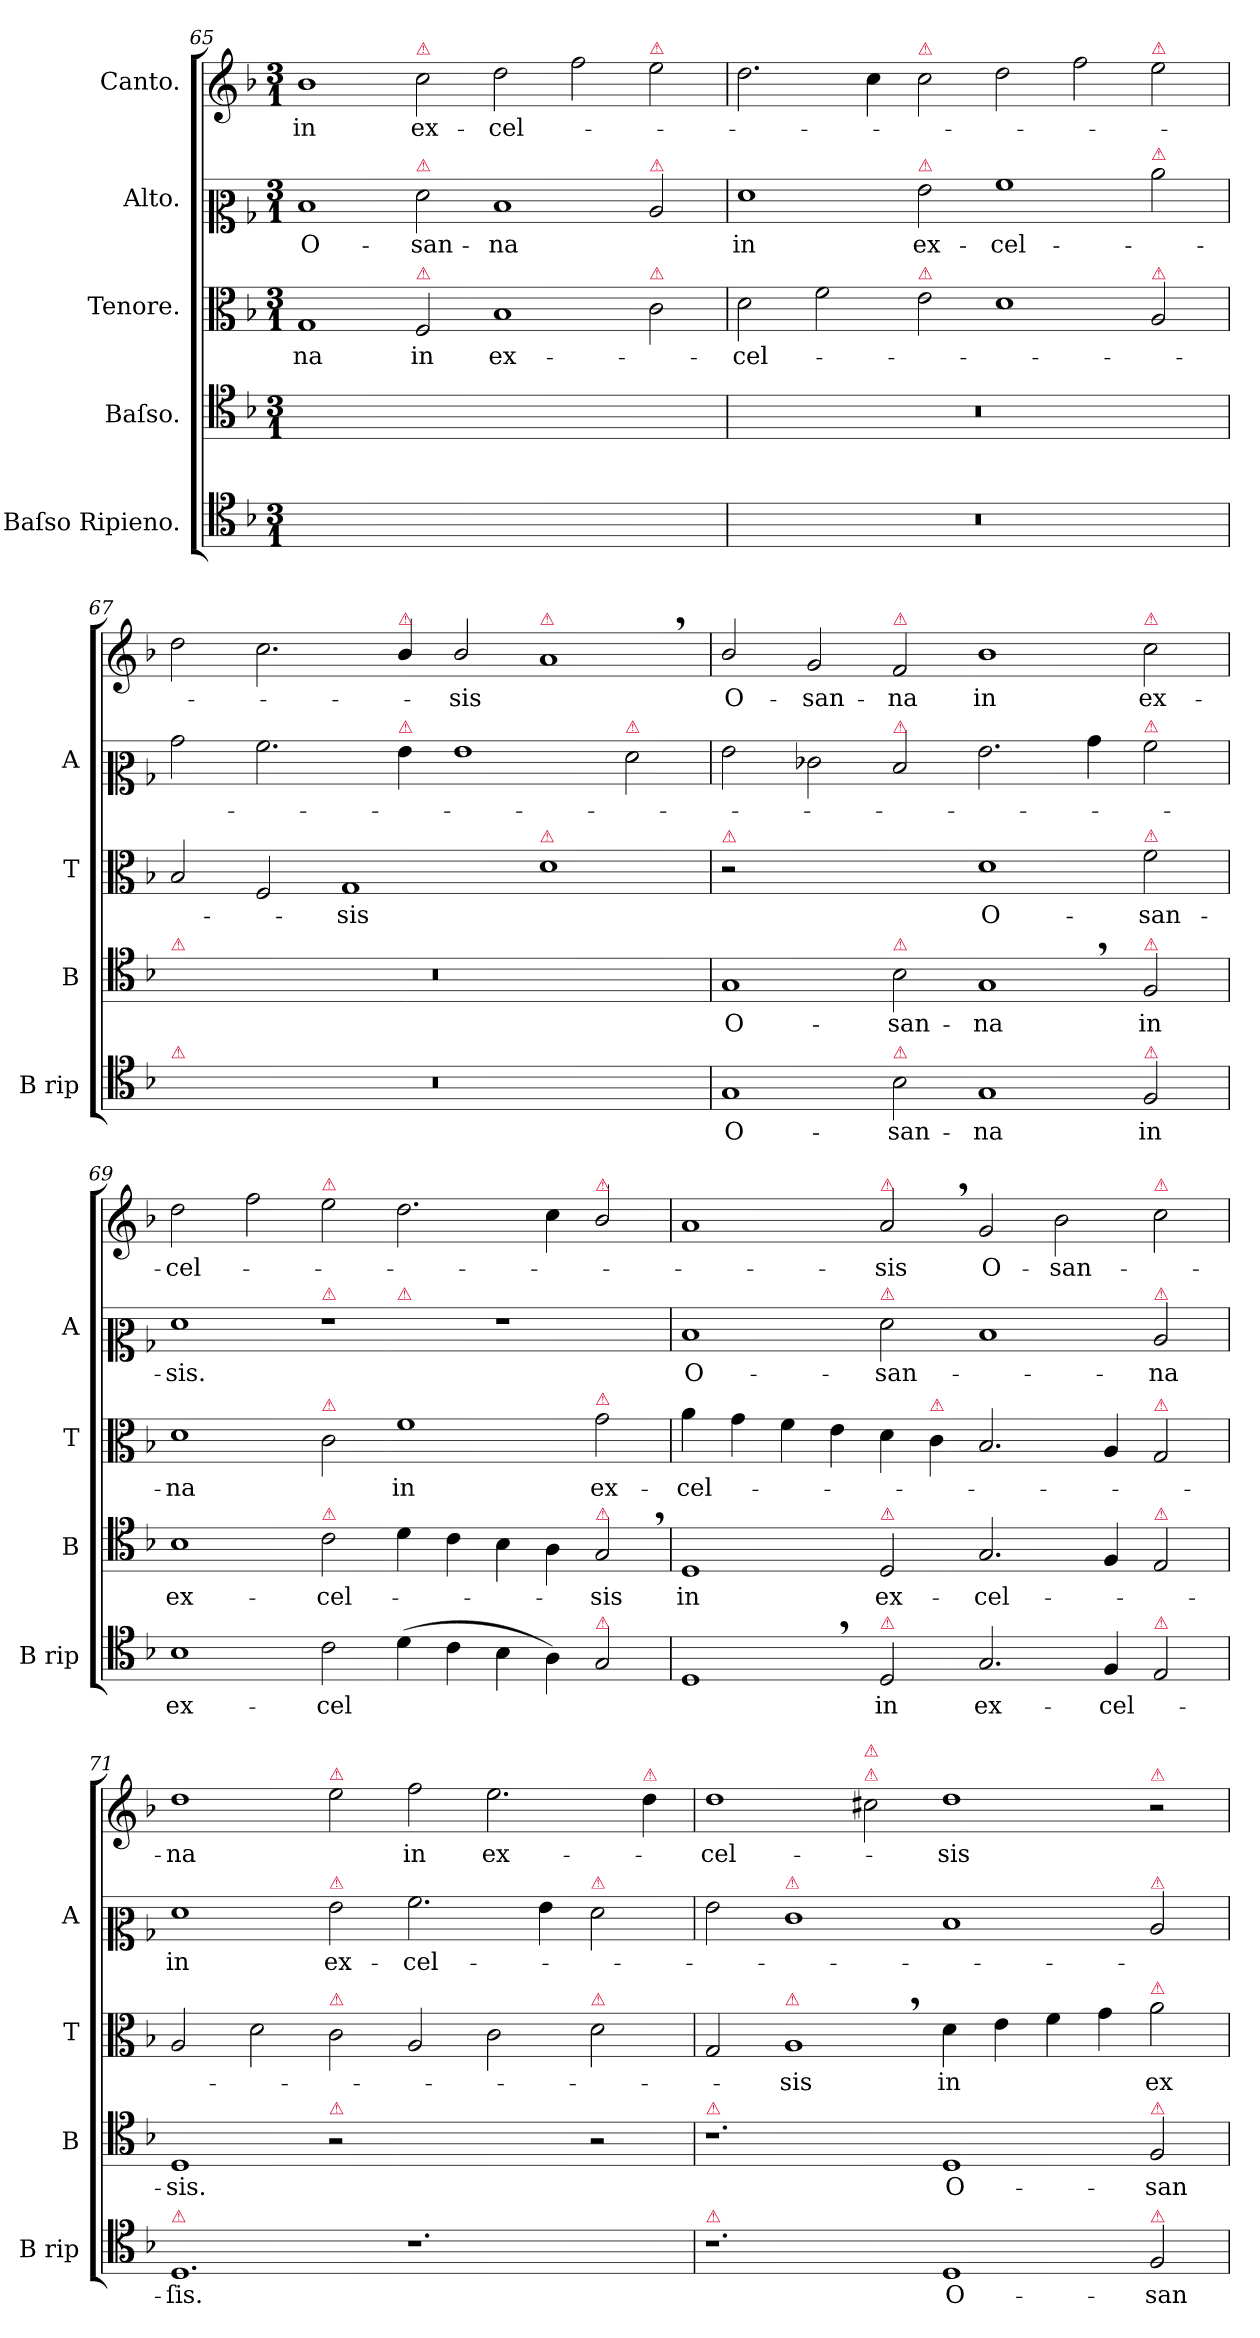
**kern	**text	**kern	**text	**kern	**text	**kern	**text	**kern	**text
*part5	*part5	*part4	*part4	*part3	*part3	*part2	*part2	*part1	*part1
*staff5	*staff5	*staff4	*staff4	*staff3	*staff3	*staff2	*staff2	*staff1	*staff1
*I"Baſso Ripieno.	*	*I"Baſso.	*	*I"Tenore.	*	*I"Alto.	*	*I"Canto.	*
*I'B rip	*	*I'B	*	*I'T	*	*I'A	*	*	*
*clefC4	*	*clefC4	*	*clefC3	*	*clefC2	*	*clefG2	*
*k[b-]	*	*k[b-]	*	*k[b-]	*	*k[b-]	*	*k[b-]	*
*M3/1	*	*M3/1	*	*M3/1	*	*M3/1	*	*M3/1	*
=65	=65	=65	=65	=65	=65	=65	=65	=65	=65
0.ryy	.	0.ryy	.	1G	-na	1d	O-	1b-	in
!	!	!	!	!	!	!	!	!LO:TX:a:color=crimson:t=⚠	!
!	!	!	!	!	!	!LO:TX:a:color=crimson:t=⚠	!	!	!
!	!	!	!	!LO:TX:a:color=crimson:t=⚠	!	!	!	!	!
.	.	.	.	2F/	in	2f\	-san-	2cc\	ex-
.	.	.	.	1B-	ex-	1d	-na	2dd\	-cel-
.	.	.	.	.	.	.	.	2ff\	.
!	!	!	!	!	!	!	!	!LO:TX:a:color=crimson:t=⚠	!
!	!	!	!	!	!	!LO:TX:a:color=crimson:t=⚠	!	!	!
!	!	!	!	!LO:TX:a:color=crimson:t=⚠	!	!	!	!	!
.	.	.	.	2c\	.	2c/	.	2ee\	.
=66	=66	=66	=66	=66	=66	=66	=66	=66	=66
0.r	.	0.r	.	2d\	-cel-	1f	in	2.dd\	.
.	.	.	.	2f\	.	.	.	.	.
.	.	.	.	.	.	.	.	4cc\	.
!	!	!	!	!	!	!	!	!LO:TX:a:color=crimson:t=⚠	!
!	!	!	!	!	!	!LO:TX:a:color=crimson:t=⚠	!	!	!
!	!	!	!	!LO:TX:a:color=crimson:t=⚠	!	!	!	!	!
.	.	.	.	2e\	.	2g\	ex-	2cc\	.
.	.	.	.	1d	.	1a	-cel-	2dd\	.
.	.	.	.	.	.	.	.	2ff\	.
!	!	!	!	!	!	!	!	!LO:TX:a:color=crimson:t=⚠	!
!	!	!	!	!	!	!LO:TX:a:color=crimson:t=⚠	!	!	!
!	!	!	!	!LO:TX:a:color=crimson:t=⚠	!	!	!	!	!
.	.	.	.	2A/	.	2cc\	.	2ee\	.
=67	=67	=67	=67	=67	=67	=67	=67	=67	=67
!	!	!LO:TX:a:color=crimson:t=⚠	!	!	!	!	!	!	!
!LO:TX:a:color=crimson:t=⚠	!	!	!	!	!	!	!	!	!
0.r	.	0.r	.	2B-/	.	2b-\	.	2dd\	.
.	.	.	.	2F/	.	2.a\	.	2.cc\	.
.	.	.	.	1G	sis	.	.	.	.
!	!	!	!	!	!	!	!	!LO:TX:a:color=crimson:t=⚠	!
!	!	!	!	!	!	!LO:TX:a:color=crimson:t=⚠	!	!	!
.	.	.	.	.	.	4g\	.	4b-/	.
.	.	.	.	.	.	1g	.	2b-/	-sis
!	!	!	!	!	!	!	!	!LO:TX:a:color=crimson:t=⚠	!
!	!	!	!	!LO:TX:a:color=crimson:t=⚠	!	!	!	!	!
.	.	.	.	1d	.	.	.	1a,	.
!	!	!	!	!	!	!LO:TX:a:color=crimson:t=⚠	!	!	!
.	.	.	.	.	.	2f\	.	.	.
=68	=68	=68	=68	=68	=68	=68	=68	=68	=68
!	!	!	!	!LO:TX:a:color=crimson:t=⚠	!	!	!	!	!
!	!	!	!	!LO:N:vis=2	!	!	!	!	!LO:LY:i
1G	O-	1G	O-	1.r	.	2g\	.	2b-/	O-
!	!	!	!	!	!	!	!	!	!LO:LY:i
.	.	.	.	.	.	2e-X\	.	2g/	-san-
!	!	!	!	!	!	!	!	!LO:TX:a:color=crimson:t=⚠	!
!	!	!	!	!	!	!LO:TX:a:color=crimson:t=⚠	!	!	!
!	!	!LO:TX:a:color=crimson:t=⚠	!	!	!	!	!	!	!
!LO:TX:a:color=crimson:t=⚠	!	!	!	!	!	!	!	!	!
!	!	!	!	!	!	!	!	!	!LO:LY:i
2B-\	-san-	2B-\	-san-	.	.	2d/	.	2f/	-na
!	!	!	!	!	!	!	!	!	!LO:LY:i
1G	-na	1G,	-na	1d	O-	2.g\	.	1b-	in
.	.	.	.	.	.	4b-\	.	.	.
!	!	!	!	!	!	!	!	!LO:TX:a:color=crimson:t=⚠	!
!	!	!	!	!	!	!LO:TX:a:color=crimson:t=⚠	!	!	!
!	!	!	!	!LO:TX:a:color=crimson:t=⚠	!	!	!	!	!
!	!	!LO:TX:a:color=crimson:t=⚠	!	!	!	!	!	!	!
!LO:TX:a:color=crimson:t=⚠	!	!	!	!	!	!	!	!	!
!	!	!	!	!	!	!	!	!	!LO:LY:i
2F/	in	2F/	in	2f\	-san-	2a\	.	2cc\	ex-
=69	=69	=69	=69	=69	=69	=69	=69	=69	=69
!	!	!	!	!	!	!	!	!	!LO:LY:i
*	*	*	*	*	*	*^	*	*	*
1B-	ex-	1B-	ex-	1d	-na	1f	1.ryy	-sis.	2dd\	-cel-
.	.	.	.	.	.	.	.	.	2ff\	.
!	!	!	!	!	!	!	!	!	!LO:TX:a:color=crimson:t=⚠	!
!	!	!	!	!	!	!LO:TX:a:color=crimson:t=⚠	!	!	!	!
!	!	!	!	!LO:TX:a:color=crimson:t=⚠	!	!	!	!	!	!
!	!	!LO:TX:a:color=crimson:t=⚠	!	!	!	!	!	!	!	!
2c\	-cel	2c\	-cel-	2c\	.	1r	.	.	2ee\	.
!	!	!	!	!	!	!	!LO:TX:a:color=crimson:t=⚠	!	!	!
(4d\	.	4d\	.	1f	in	.	1.ryy	.	2.dd\	.
4c\	.	4c\	.	.	.	.	.	.	.	.
4B-\	.	4B-\	.	.	.	1r	.	.	.	.
4A\)	.	4A\	.	.	.	.	.	.	4cc\	.
!	!	!	!	!	!	!	!	!	!LO:TX:a:color=crimson:t=⚠	!
!	!	!	!	!LO:TX:a:color=crimson:t=⚠	!	!	!	!	!	!
!	!	!LO:TX:a:color=crimson:t=⚠	!	!	!	!	!	!	!	!
!LO:TX:a:color=crimson:t=⚠	!	!	!	!	!	!	!	!	!	!
2G/	.	2G,/	-sis	2g\	ex-	.	.	.	2b-/	.
*	*	*	*	*	*	*v	*v	*	*	*
=70	=70	=70	=70	=70	=70	=70	=70	=70	=70
1D,	.	1D	in	4a\	-cel-	1d	O-	1a	.
.	.	.	.	4g\	.	.	.	.	.
.	.	.	.	4f\	.	.	.	.	.
.	.	.	.	4e\	.	.	.	.	.
!	!	!	!	!	!	!	!	!LO:TX:a:color=crimson:t=⚠	!
!	!	!	!	!	!	!LO:TX:a:color=crimson:t=⚠	!	!	!
!	!	!LO:TX:a:color=crimson:t=⚠	!	!	!	!	!	!	!
!LO:TX:a:color=crimson:t=⚠	!	!	!	!	!	!	!	!	!
!	!	!	!	!	!	!	!	!	!LO:LY:i
2D/	in	2D/	ex-	4d\	.	2f\	-san-	2a,/	-sis
!	!	!	!	!LO:TX:a:color=crimson:t=⚠	!	!	!	!	!
.	.	.	.	4c\	.	.	.	.	.
2.G/	ex-	2.G/	-cel-	2.B-/	.	1d	.	2g/	O-
.	.	.	.	.	.	.	.	2b-\	-san-
4F/	-cel-	4F/	.	4A/	.	.	.	.	.
!	!	!	!	!	!	!	!	!LO:TX:a:color=crimson:t=⚠	!
!	!	!	!	!	!	!LO:TX:a:color=crimson:t=⚠	!	!	!
!	!	!	!	!LO:TX:a:color=crimson:t=⚠	!	!	!	!	!
!	!	!LO:TX:a:color=crimson:t=⚠	!	!	!	!	!	!	!
!LO:TX:a:color=crimson:t=⚠	!	!	!	!	!	!	!	!	!
2E/	.	2E/	.	2G/	.	2c/	-na	2cc\	.
=71	=71	=71	=71	=71	=71	=71	=71	=71	=71
!LO:TX:a:color=crimson:t=⚠	!	!	!	!	!	!	!	!	!
1.D	-ſis.	1D	-sis.	2A/	.	1f	in	1dd	-na
.	.	.	.	2d\	.	.	.	.	.
!	!	!	!	!	!	!	!	!LO:TX:a:color=crimson:t=⚠	!
!	!	!	!	!	!	!LO:TX:a:color=crimson:t=⚠	!	!	!
!	!	!	!	!LO:TX:a:color=crimson:t=⚠	!	!	!	!	!
!	!	!LO:TX:a:color=crimson:t=⚠	!	!	!	!	!	!	!
!	!	!LO:N:vis=2	!	!	!	!	!	!	!
.	.	1.r	.	2c\	.	2g\	ex-	2ee\	.
1.r	.	.	.	2A/	.	2.a\	-cel-	2ff\	in
.	.	.	.	2c\	.	.	.	2.ee\	ex-
.	.	.	.	.	.	4g\	.	.	.
!	!	!	!	!	!	!LO:TX:a:color=crimson:t=⚠	!	!	!
!	!	!	!	!LO:TX:a:color=crimson:t=⚠	!	!	!	!	!
.	.	2r	.	2d\	.	2f\	.	.	.
!	!	!	!	!	!	!	!	!LO:TX:a:color=crimson:t=⚠	!
.	.	.	.	.	.	.	.	4dd\	.
=72	=72	=72	=72	=72	=72	=72	=72	=72	=72
!	!	!LO:TX:a:color=crimson:t=⚠	!	!	!	!	!	!	!
!LO:TX:a:color=crimson:t=⚠	!	!	!	!	!	!	!	!	!
1.r	.	1.r	.	2G/	.	2g\	.	1dd	-cel-
!	!	!	!	!	!	!LO:TX:a:color=crimson:t=⚠	!	!	!
!	!	!	!	!LO:TX:a:color=crimson:t=⚠	!	!	!	!	!
.	.	.	.	1A,	-sis	1e	.	.	.
!	!	!	!	!	!	!	!	!LO:TX:a:color=crimson:t=⚠	!
!	!	!	!	!	!	!	!	!LO:TX:a:color=crimson:t=⚠	!
.	.	.	.	.	.	.	.	2cc#X\	.
1D	O-	1D	O-	4d\	in	1d	.	1dd	-sis
.	.	.	.	4e\	.	.	.	.	.
.	.	.	.	4f\	.	.	.	.	.
.	.	.	.	4g\	.	.	.	.	.
!	!	!	!	!	!	!	!	!LO:TX:a:color=crimson:t=⚠	!
!	!	!	!	!	!	!LO:TX:a:color=crimson:t=⚠	!	!	!
!	!	!	!	!LO:TX:a:color=crimson:t=⚠	!	!	!	!	!
!	!	!LO:TX:a:color=crimson:t=⚠	!	!	!	!	!	!	!
!LO:TX:a:color=crimson:t=⚠	!	!	!	!	!	!	!	!	!
2F/	-san-	2F/	-san-	2a\	ex-	2c/	.	2r	.
=	=	=	=	=	=	=	=	=	=
*-	*-	*-	*-	*-	*-	*-	*-	*-	*-
